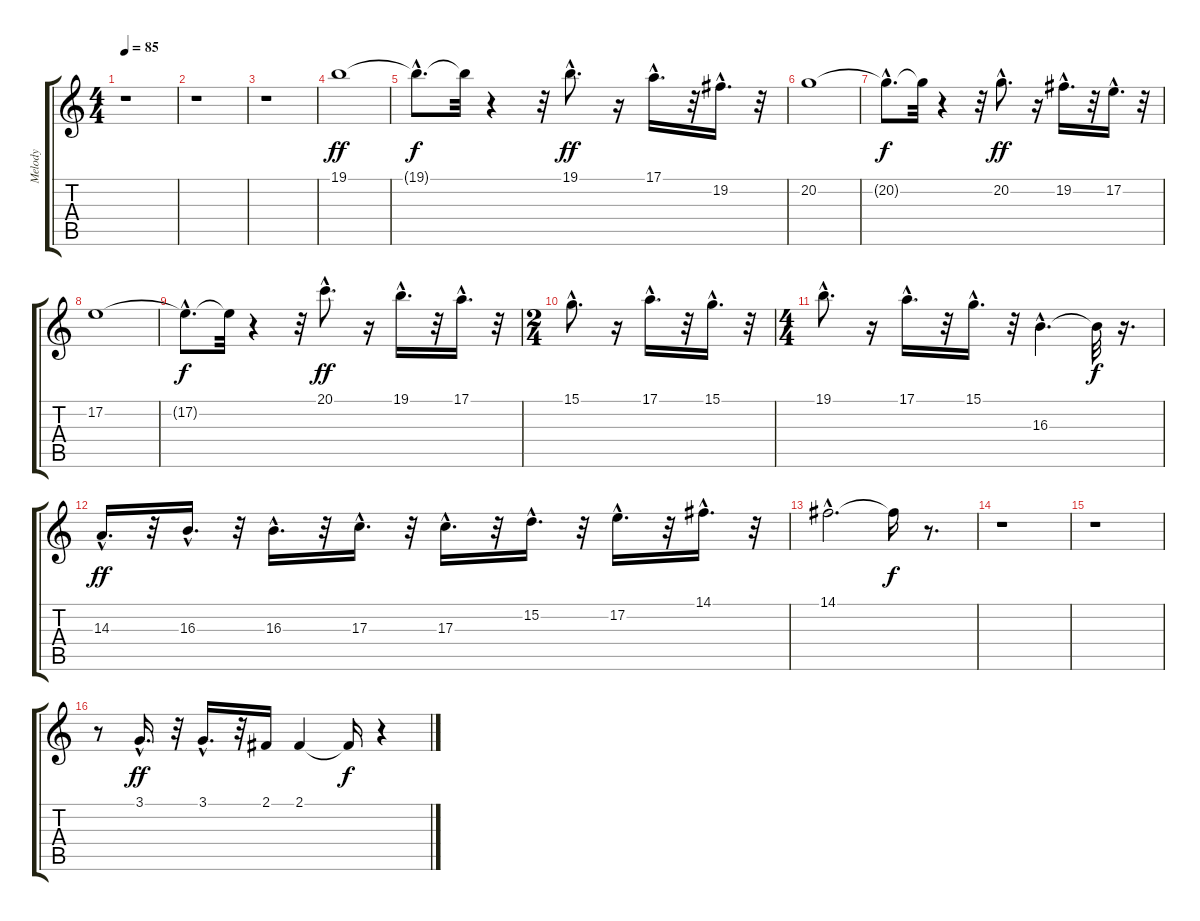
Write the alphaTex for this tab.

\track ("Melody" "Melody") {instrument flute}
\staff {score tabs}
\tuning (E4 B3 G3 D3 A2 E2) {hide}
\ts (4 4)
\tempo 85
\clef g2
\ks c
r.1{dy ff instrument flute} |
r.1 |
r.1 |
19.1.1 |
19.1{hac t}.8{d dy f} 19.1{t}.32 r.4 r.32 19.1{hac}.8{d dy ff} r.16 17.1{hac}.16{d} r.32 19.2{hac}.16{d} r.32 |
20.2.1 |
20.2{hac t}.8{d dy f} 20.2{t}.32 r.4 r.32 20.2{hac}.8{d dy ff} r.16 19.2{hac}.16{d} r.32 17.2{hac}.16{d} r.32 |
17.2.1 |
17.2{hac t}.8{d dy f} 17.2{t}.32 r.4 r.32 20.1{hac}.8{d dy ff} r.16 19.1{hac}.16{d} r.32 17.1{hac}.16{d} r.32 |
\ts (2 4)
15.1{hac}.8{d} r.16 17.1{hac}.16{d} r.32 15.1{hac}.16{d} r.32 |
\ts (4 4)
19.1{hac}.8{d} r.16 17.1{hac}.16{d} r.32 15.1{hac}.16{d} r.32 16.3{hac}.4{d} 16.3{t}.32{dy f} r.16{d} |
14.3{hac}.16{d dy ff} r.32 16.3{hac}.16{d} r.32 16.3{hac}.16{d} r.32 17.3{hac}.16{d} r.32 17.3{hac}.16{d} r.32 15.2{hac}.16{d} r.32 17.2{hac}.16{d} r.32 14.1{hac}.16{d} r.32 |
14.1{hac}.2{d} 14.1{t}.16{dy f} r.8{d} |
r.1 |
r.1 |
r.8 3.1{hac}.16{d dy ff} r.32 3.1{hac}.16{d} r.32 2.1.16 2.1.4 2.1{t}.16{dy f} r.4
